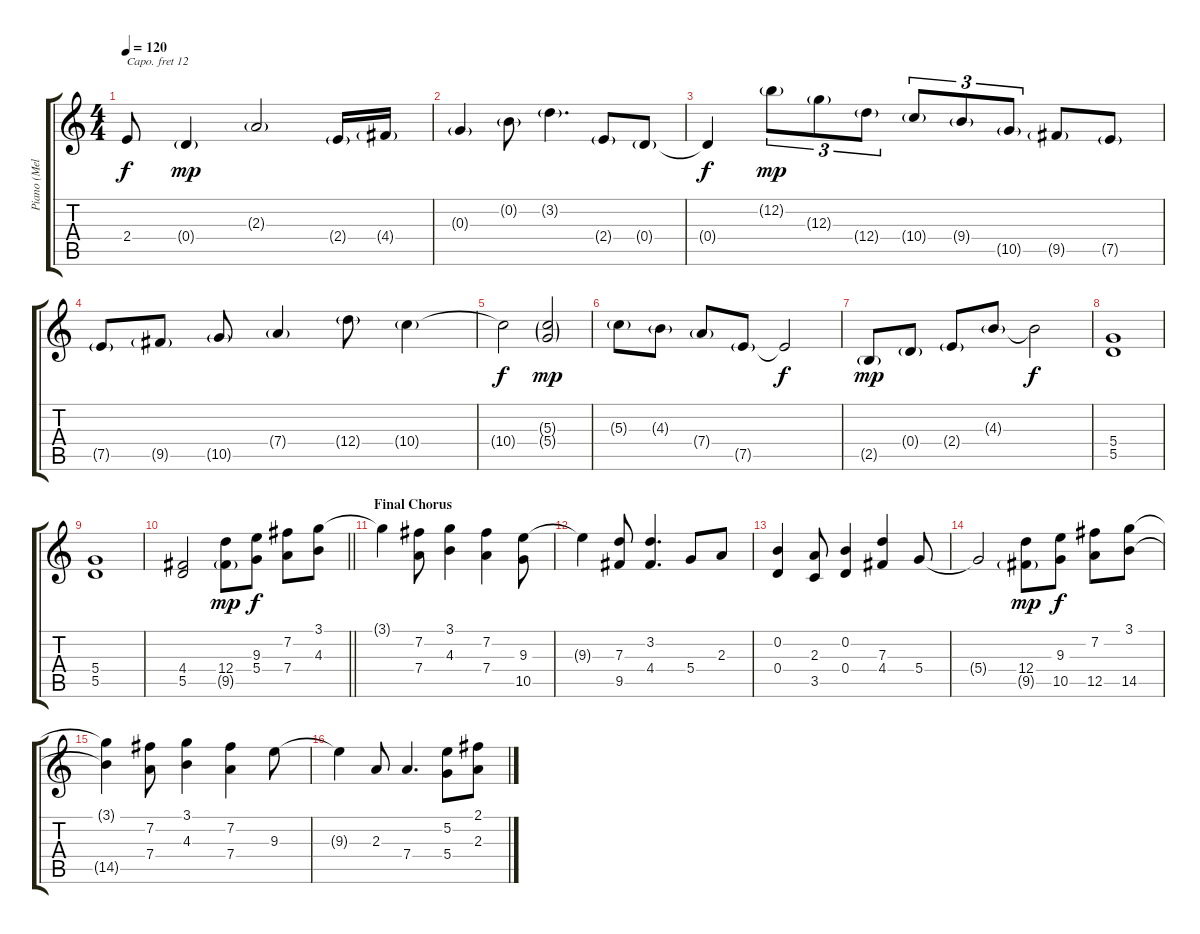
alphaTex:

\track ("Piano (Melody)" "Piano (Mel") {instrument acousticgrandpiano}
\staff {score tabs}
\capo 12
\tuning (E4 B3 G3 D3 A2 E2) {hide}
\ts (4 4)
\tempo 120
\clef g2
\ks c
2.4{t}.8{dy f} 0.4{g}.4{dy mp} 2.3{g}.2 2.4{g}.16 4.4{g}.16 |
0.3{g}.4 0.2{g}.8 3.2{g}.4{d} 2.4{g}.8 0.4{g}.8 |
0.4{t}.4{dy f} 12.2{g}.8{tu (3 2) dy mp} 12.3{g}.8{tu (3 2)} 12.4{g}.8{tu (3 2)} 10.4{g}.8{tu (3 2)} 9.4{g}.8{tu (3 2)} 10.5{g}.8{tu (3 2)} 9.5{g}.8 7.5{g}.8 |
7.5{g}.8 9.5{g}.8 10.5{g}.8 7.4{g}.4 12.4{g}.8 10.4{g}.4 |
10.4{t}.2{dy f} (5.3{g} 5.4{g}).2{dy mp} |
5.3{g}.8 4.3{g}.8 7.4{g}.8 7.5{g}.8 7.5{t}.2{dy f} |
2.5{g}.8{dy mp} 0.4{g}.8 2.4{g}.8 4.3{g}.8 4.3{t}.2{dy f} |
(5.4 5.5).1 |
(5.4 5.5).1 |
\barLineRight lightlight
(4.4 5.5).2 (12.4 9.5{g}).8{dy mp} (9.3 5.4).8{dy f} (7.2 7.4).8 (3.1 4.3).8 |
\section ("" "Final Chorus")
3.1{t}.4 (7.2 7.4).8 (3.1 4.3).4 (7.2 7.4).4 (9.3 10.5).8 |
9.3{t}.4 (7.3 9.5).8 (3.2 4.4).4{d} 5.4.8 2.3.8 |
(0.2 0.4).4 (2.3 3.5).8 (0.2 0.4).4 (7.3 4.4).4 5.4.8 |
5.4{t}.2 (12.4 9.5{g}).8{dy mp} (9.3 10.5).8{dy f} (7.2 12.5).8 (3.1 14.5).8 |
(3.1{t} 14.5{t}).4 (7.2 7.4).8 (3.1 4.3).4 (7.2 7.4).4 9.3.8 |
9.3{t}.4 2.3.8 7.4.4{d} (5.2 5.4).8 (2.1 2.3).8
